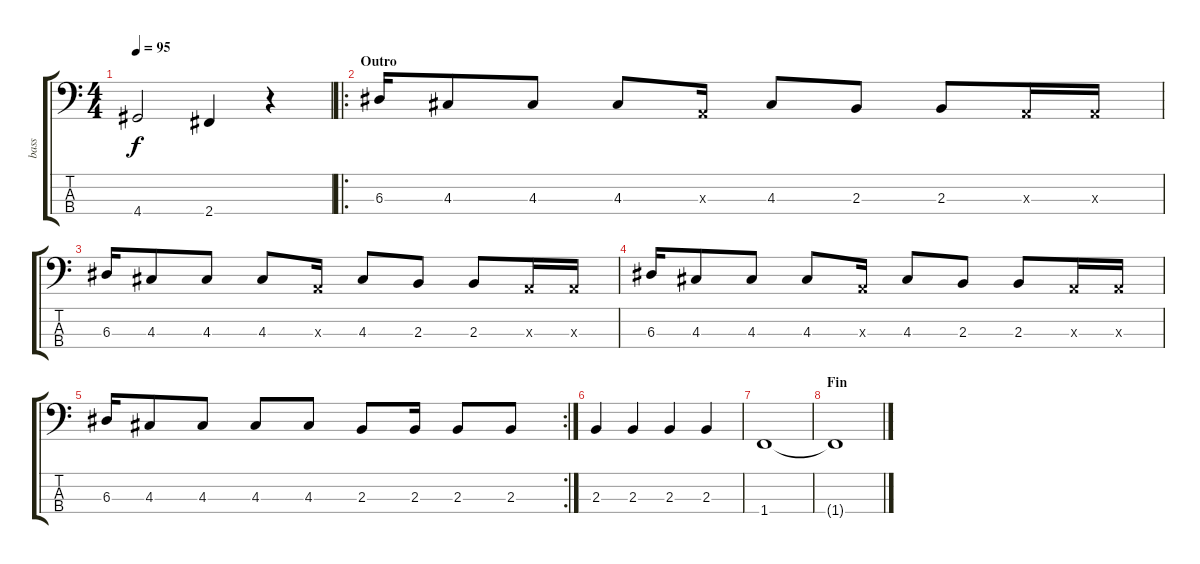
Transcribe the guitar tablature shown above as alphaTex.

\track ("bass" "bass") {instrument electricbassfinger}
\staff {score tabs}
\tuning (G2 D2 A1 E1) {hide}
\ts (4 4)
\tempo 95
\clef f4
\ks c
4.4.2{dy f} 2.4.4 r.4 |
\ro
\section ("" "Outro")
6.3.16 4.3.8 4.3.8 4.3.8 0.3{x}.16 4.3.8 2.3.8 2.3.8 0.3{x}.16 0.3{x}.16 |
6.3.16 4.3.8 4.3.8 4.3.8 0.3{x}.16 4.3.8 2.3.8 2.3.8 0.3{x}.16 0.3{x}.16 |
6.3.16 4.3.8 4.3.8 4.3.8 0.3{x}.16 4.3.8 2.3.8 2.3.8 0.3{x}.16 0.3{x}.16 |
\rc 2
6.3.16 4.3.8 4.3.8 4.3.8 4.3.8 2.3.8 2.3.16 2.3.8 2.3.8 |
2.3.4 2.3.4 2.3.4 2.3.4 |
1.4.1{volume 13 instrument electricbassfinger} |
\section ("" "Fin")
1.4{t}.1
